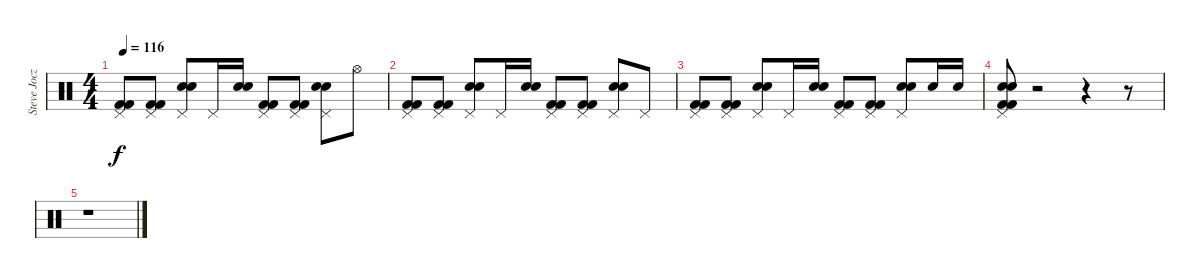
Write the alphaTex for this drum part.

\track ("Steve Jocz (STEVO)" "Steve Jocz") {instrument percussion}
\staff {score}
\articulation defaults
\ts (4 4)
\tempo 116
\clef neutral
\ks c
("Pedal Hi-Hat (hit)" "Kick (hit) 2" "Kick (hit) 2").8{dy f} ("Pedal Hi-Hat (hit)" "Kick (hit) 2" "Kick (hit) 2").8 ("Pedal Hi-Hat (hit)" "Electric Snare (hit)" "Electric Snare (hit)").8 "Pedal Hi-Hat (hit)".16 ("Electric Snare (hit)" "Electric Snare (hit)").16 ("Pedal Hi-Hat (hit)" "Kick (hit) 2" "Kick (hit) 2").8 ("Pedal Hi-Hat (hit)" "Kick (hit) 2" "Kick (hit) 2").8 ("Pedal Hi-Hat (hit)" "Electric Snare (hit)" "Electric Snare (hit)").8 "Hi-Hat (open)".8 |
("Pedal Hi-Hat (hit)" "Kick (hit) 2" "Kick (hit) 2").8 ("Pedal Hi-Hat (hit)" "Kick (hit) 2" "Kick (hit) 2").8 ("Pedal Hi-Hat (hit)" "Electric Snare (hit)" "Electric Snare (hit)").8 "Pedal Hi-Hat (hit)".16 ("Electric Snare (hit)" "Electric Snare (hit)").16 ("Pedal Hi-Hat (hit)" "Kick (hit) 2" "Kick (hit) 2").8 ("Pedal Hi-Hat (hit)" "Kick (hit) 2" "Kick (hit) 2").8 ("Pedal Hi-Hat (hit)" "Electric Snare (hit)" "Electric Snare (hit)").8 "Pedal Hi-Hat (hit)".8 |
("Pedal Hi-Hat (hit)" "Kick (hit) 2" "Kick (hit) 2").8 ("Pedal Hi-Hat (hit)" "Kick (hit) 2" "Kick (hit) 2").8 ("Pedal Hi-Hat (hit)" "Electric Snare (hit)" "Electric Snare (hit)").8 "Pedal Hi-Hat (hit)".16 ("Electric Snare (hit)" "Electric Snare (hit)").16 ("Pedal Hi-Hat (hit)" "Kick (hit) 2" "Kick (hit) 2").8 ("Pedal Hi-Hat (hit)" "Kick (hit) 2" "Kick (hit) 2").8 ("Pedal Hi-Hat (hit)" "Electric Snare (hit)" "Electric Snare (hit)").8 "Electric Snare (hit)".16 "Electric Snare (hit)".16 |
("Pedal Hi-Hat (hit)" "Kick (hit) 2" "Electric Snare (hit)" "Kick (hit) 2" "Electric Snare (hit)").8 r.2 r.4 r.8 |
r.1
